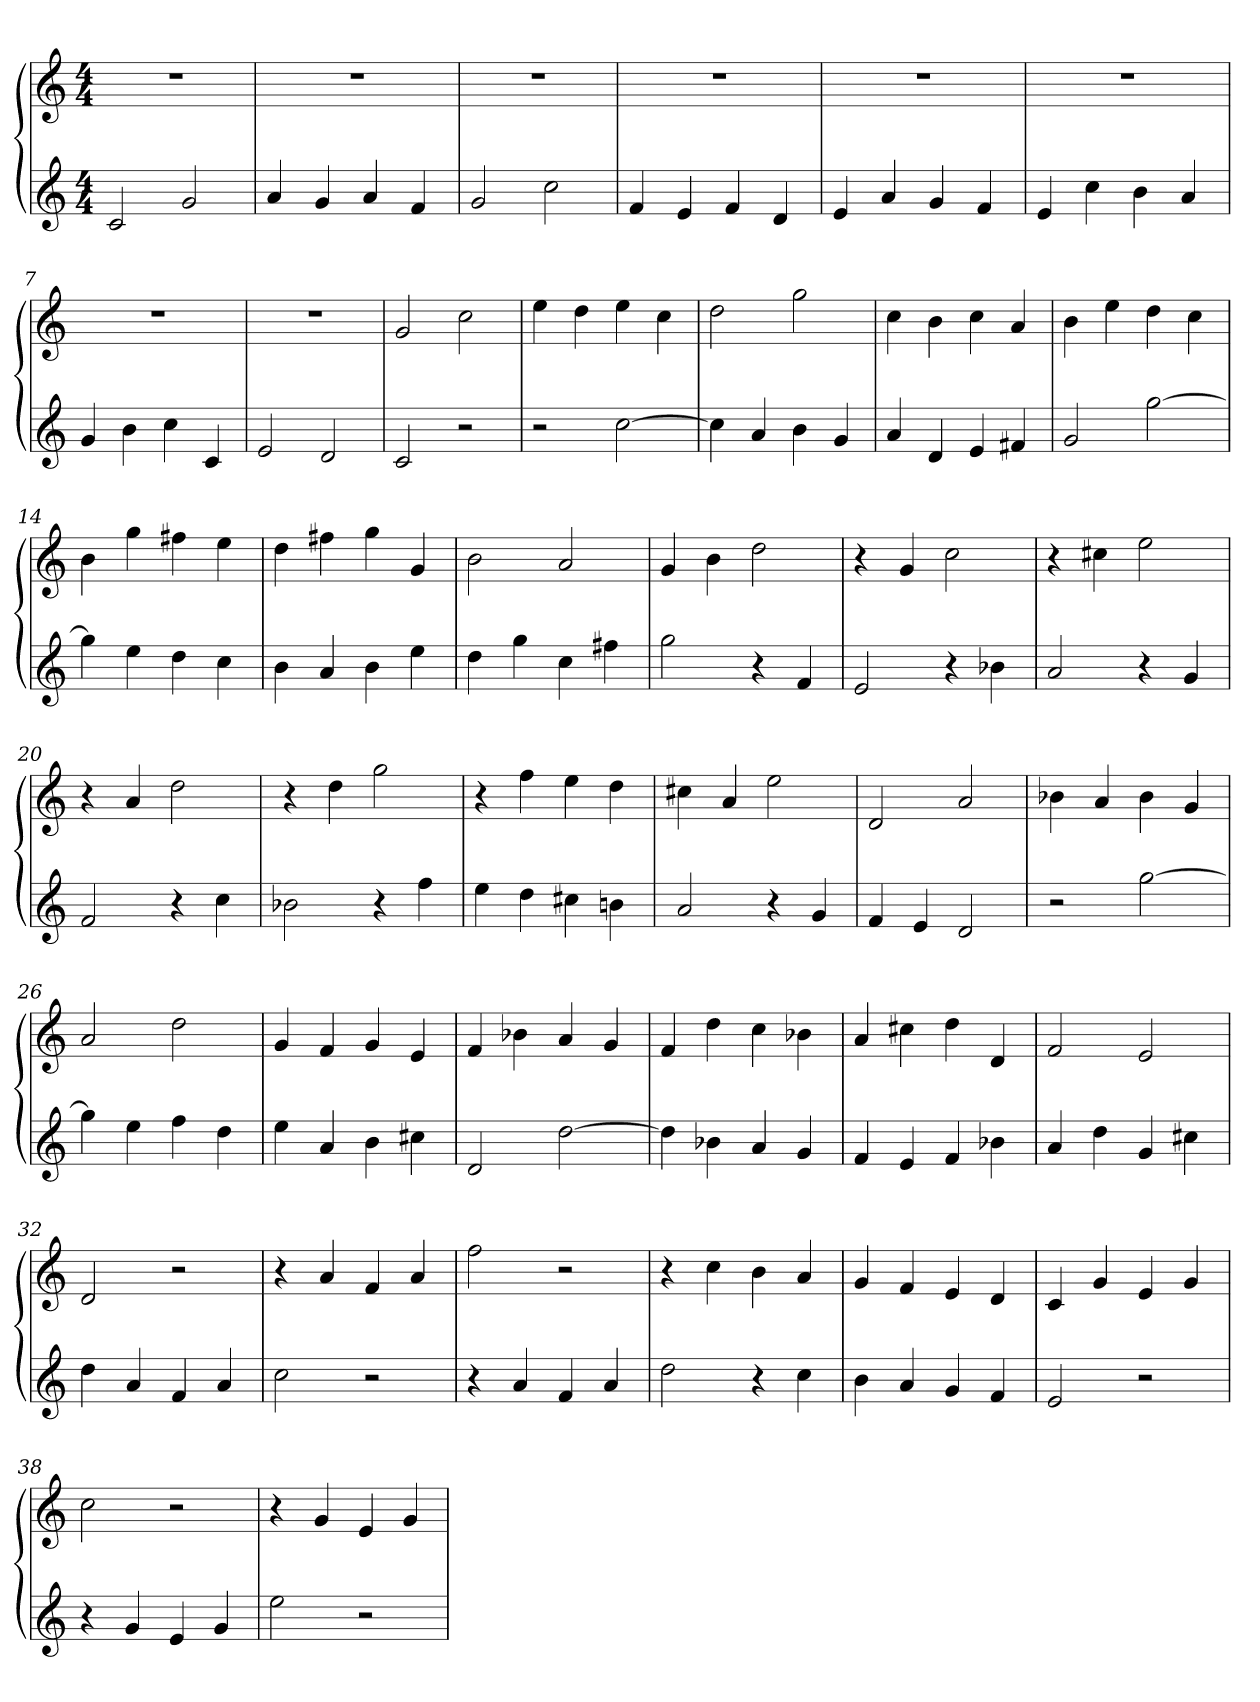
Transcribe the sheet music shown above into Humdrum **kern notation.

**kern	**kern
*part2	*part1
*staff2	*staff1
*clefG2	*clefG2
*k[]	*k[]
*M4/4	*M4/4
=1	=1
2c/	1r
2g/	.
=2	=2
4a/	1r
4g/	.
4a/	.
4f/	.
=3	=3
2g/	1r
2cc\	.
=4	=4
4f/	1r
4e/	.
4f/	.
4d/	.
=5	=5
4e/	1r
4a/	.
4g/	.
4f/	.
=6	=6
4e/	1r
4cc\	.
4b\	.
4a/	.
=7	=7
4g/	1r
4b\	.
4cc\	.
4c/	.
=8	=8
2e/	1r
2d/	.
=9	=9
2c/	2g/
2r	2cc\
=10	=10
2r	4ee\
.	4dd\
[2cc\	4ee\
.	4cc\
=11	=11
4cc\]	2dd\
4a/	.
4b\	2gg\
4g/	.
!!LO:LB:g=z
=12	=12
4a/	4cc\
4d/	4b\
4e/	4cc\
4f#X/	4a/
=13	=13
2g/	4b\
.	4ee\
[2gg\	4dd\
.	4cc\
=14	=14
4gg\]	4b\
4ee\	4gg\
4dd\	4ff#X\
4cc\	4ee\
=15	=15
4b\	4dd\
4a/	4ff#X\
4b\	4gg\
4ee\	4g/
=16	=16
4dd\	2b\
4gg\	.
4cc\	2a/
4ff#X\	.
=17	=17
2gg\	4g/
.	4b\
4r	2dd\
4f/	.
=18	=18
2e/	4r
.	4g/
4r	2cc\
4b-X\	.
=19	=19
2a/	4r
.	4cc#X\
4r	2ee\
4g/	.
=20	=20
2f/	4r
.	4a/
4r	2dd\
4cc\	.
!!LO:LB:g=z
=21	=21
2b-X\	4r
.	4dd\
4r	2gg\
4ff\	.
=22	=22
4ee\	4r
4dd\	4ff\
4cc#X\	4ee\
4bn\	4dd\
=23	=23
2a/	4cc#X\
.	4a/
4r	2ee\
4g/	.
=24	=24
4f/	2d/
4e/	.
2d/	2a/
=25	=25
2r	4b-X\
.	4a/
[2gg\	4b-\
.	4g/
=26	=26
4gg\]	2a/
4ee\	.
4ff\	2dd\
4dd\	.
=27	=27
4ee\	4g/
4a/	4f/
4b\	4g/
4cc#X\	4e/
=28	=28
2d/	4f/
.	4b-X\
[2dd\	4a/
.	4g/
=29	=29
4dd\]	4f/
4b-X\	4dd\
4a/	4cc\
4g/	4b-X\
!!LO:LB:g=z
=30	=30
4f/	4a/
4e/	4cc#X\
4f/	4dd\
4b-X\	4d/
=31	=31
4a/	2f/
4dd\	.
4g/	2e/
4cc#X\	.
=32	=32
4dd\	2d/
4a/	.
4f/	2r
4a/	.
=33	=33
2cc\	4r
.	4a/
2r	4f/
.	4a/
=34	=34
4r	2ff\
4a/	.
4f/	2r
4a/	.
=35	=35
2dd\	4r
.	4cc\
4r	4b\
4cc\	4a/
=36	=36
4b\	4g/
4a/	4f/
4g/	4e/
4f/	4d/
=37	=37
2e/	4c/
.	4g/
2r	4e/
.	4g/
=38	=38
4r	2cc\
4g/	.
4e/	2r
4g/	.
=39	=39
2ee\	4r
.	4g/
2r	4e/
.	4g/
=	=
*-	*-
